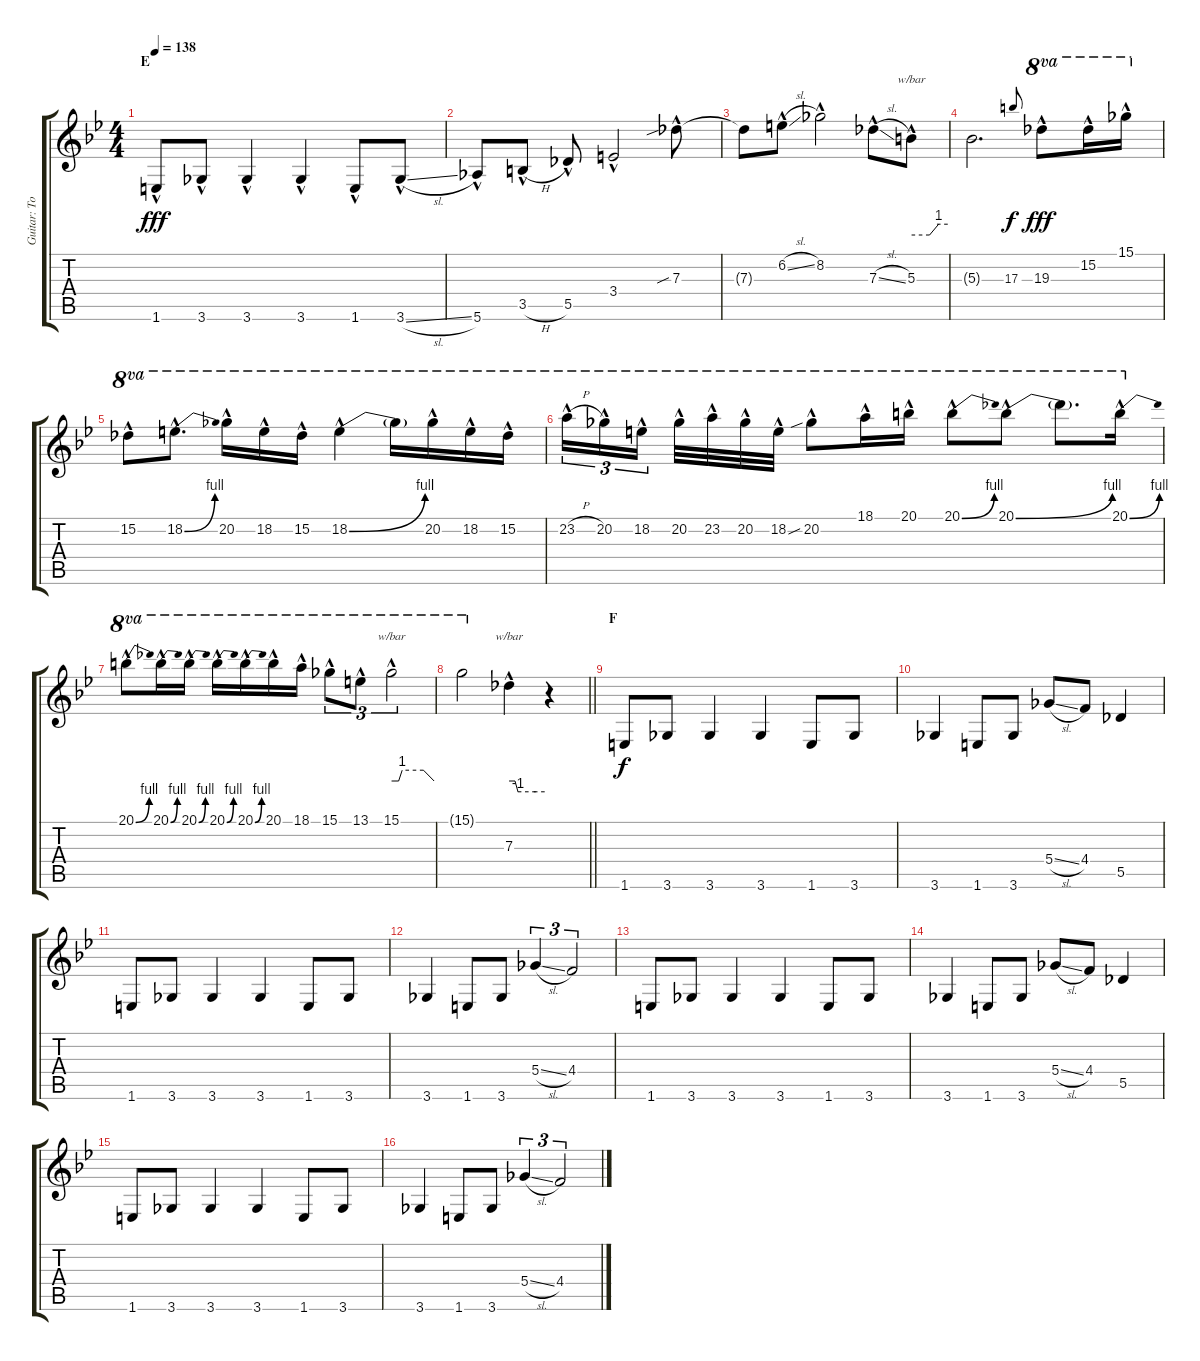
\track ("Guitar: Tony" "Guitar: To") {instrument overdrivenguitar}
\staff {score tabs}
\tuning (Eb4 Bb3 Gb3 Db3 Ab2 Eb2) {hide}
\ts (4 4)
\section ("" "E")
\tempo 138
\clef g2
\ks bb
1.6{hac}.8{dy fff} 3.6{hac}.8 3.6{hac}.4 3.6{hac}.4 1.6{hac}.8 3.6{sl hac}.8 |
5.6{hac}.8 3.5{h hac}.8 5.5{hac}.8 3.4{hac}.2 7.3{sib hac}.8 |
7.3{t}.8 6.2{sl hac}.8 8.2{hac}.2 7.3{sl hac}.8 5.3{hac}.8{tbe (custom default 0 0 30 0 45 4 60 4)} |
5.3{t}.2{d} 17.3.8{gr onbeat dy f} 19.3{hac}.8{ot 8va dy fff} 15.2{hac}.16{ot 8va} 15.1{hac}.16{ot 8va} |
15.2{hac}.8{ot 8va} 18.2{be (bend 0 0 60 4) hac}.8{d ot 8va} 20.2{hac}.16{ot 8va} 18.2{hac}.16{ot 8va} 15.2{hac}.16{ot 8va} 18.2{be (bend 0 0 60 4) hac}.4{ot 8va} 18.2{t}.16{ot 8va} 20.2{hac}.16{ot 8va} 18.2{hac}.16{ot 8va} 15.2{hac}.16{ot 8va} |
23.2{h hac}.16{tu (3 2) ot 8va} 20.2{hac}.16{tu (3 2) ot 8va} 18.2{hac}.16{tu (3 2) ot 8va beam splitsecondary} 20.2{hac}.32{ot 8va} 23.2{hac}.32{ot 8va} 20.2{hac}.32{ot 8va} 18.2{hac}.32{ot 8va} 20.2{sib hac}.8{ot 8va} 18.1{hac}.16{ot 8va} 20.1{hac}.16{ot 8va} 20.1{be (bend 0 0 60 4) hac}.8{ot 8va} 20.1{be (bend 0 0 60 4) hac}.8{ot 8va} 20.1{t}.8{d ot 8va} 20.1{be (bend 0 0 60 4) hac}.16{ot 8va} |
20.1{be (bend 0 0 60 4) hac}.8{ot 8va} 20.1{be (bend 0 0 60 4) hac}.16{ot 8va} 20.1{be (bend 0 0 60 4) hac}.16{ot 8va} 20.1{be (bend 0 0 60 4) hac}.16{ot 8va} 20.1{be (bend 0 0 60 4) hac}.16{ot 8va} 20.1{hac}.16{ot 8va} 18.1{hac}.16{ot 8va} 15.1{hac}.8{tu (3 2) ot 8va} 13.1{hac}.8{tu (3 2) ot 8va} 15.1{hac}.2{tu (3 2) tbe (custom default 0 0 10 0 15 4 45 4 60 0) ot 8va} |
\barLineRight lightlight
15.1{t}.2{ot 8va} 7.3{hac}.4{tbe (custom default 0 0 10 0 15 -4 45 -4 60 -4)} r.4 |
\section ("" "F")
1.6.8{dy f} 3.6.8 3.6.4 3.6.4 1.6.8 3.6.8 |
3.6.4 1.6.8 3.6.8 5.4{sl}.8 4.4.8 5.5.4 |
1.6.8 3.6.8 3.6.4 3.6.4 1.6.8 3.6.8 |
3.6.4 1.6.8 3.6.8 5.4{sl}.4{tu (3 2)} 4.4.2{tu (3 2)} |
1.6.8 3.6.8 3.6.4 3.6.4 1.6.8 3.6.8 |
3.6.4 1.6.8 3.6.8 5.4{sl}.8 4.4.8 5.5.4 |
1.6.8 3.6.8 3.6.4 3.6.4 1.6.8 3.6.8 |
3.6.4 1.6.8 3.6.8 5.4{sl}.4{tu (3 2)} 4.4.2{tu (3 2)}
